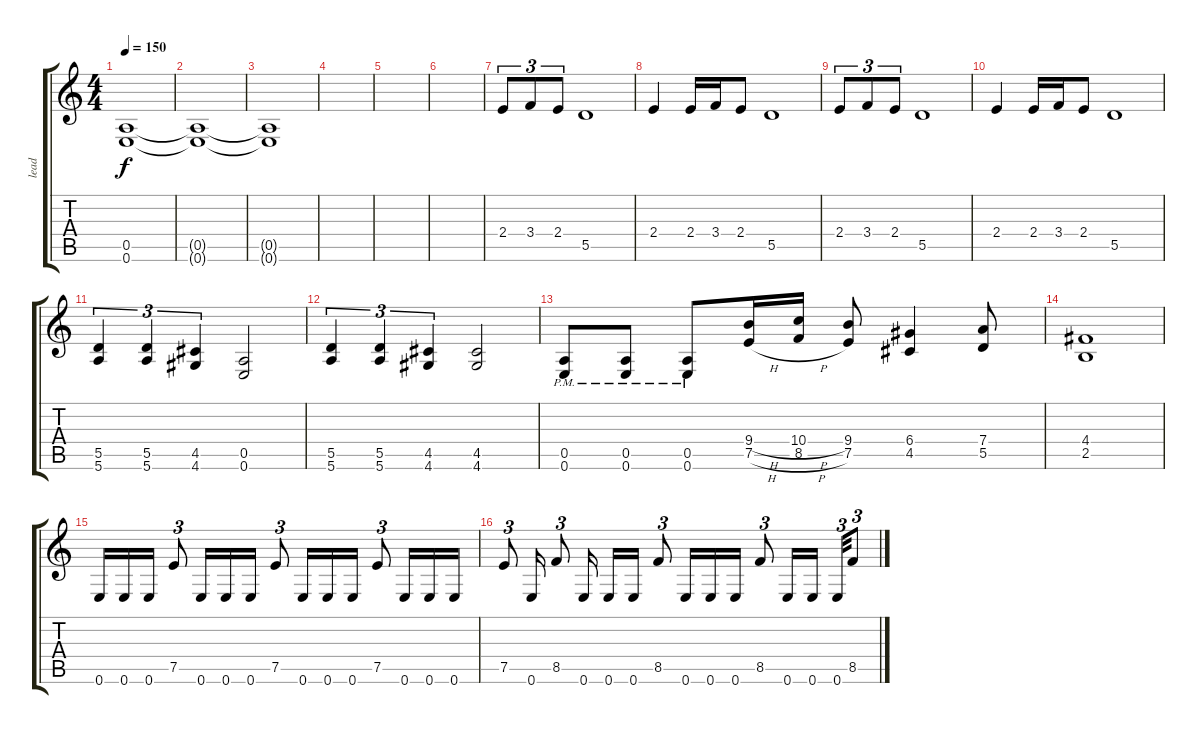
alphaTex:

\track ("lead" "lead") {instrument distortionguitar}
\staff {score tabs}
\tuning (E4 B3 G3 D3 A2 E2) {hide}
\ts (4 4)
\tempo 150
\clef g2
\ks c
(0.5{t} 0.6{t}).1{dy f} |
(0.5{t} 0.6{t}).1 |
(0.5{t} 0.6{t}).1 |
|
|
|
2.4.8{tu (3 2)} 3.4.8{tu (3 2)} 2.4.8{tu (3 2)} 5.5.1 |
2.4.4 2.4.16 3.4.16 2.4.8 5.5.1 |
2.4.8{tu (3 2)} 3.4.8{tu (3 2)} 2.4.8{tu (3 2)} 5.5.1 |
2.4.4 2.4.16 3.4.16 2.4.8 5.5.1 |
(5.5 5.6).4{tu (3 2)} (5.5 5.6).4{tu (3 2)} (4.5 4.6).4{tu (3 2)} (0.5 0.6).2 |
(5.5 5.6).4{tu (3 2)} (5.5 5.6).4{tu (3 2)} (4.5 4.6).4{tu (3 2)} (4.5 4.6).2 |
(0.5{pm} 0.6{pm}).8 (0.5{pm} 0.6{pm}).8 (0.5{pm} 0.6).8 (9.4{h} 7.5{h}).16 (10.4{h} 8.5{h}).16 (9.4 7.5).8 (6.4 4.5).4 (7.4 5.5).8 |
(4.4 2.5).1 |
0.6.16 0.6.16 0.6.16 7.5.8{tu (3 2)} 0.6.16 0.6.16 0.6.16 7.5.8{tu (3 2)} 0.6.16 0.6.16 0.6.16 7.5.8{tu (3 2)} 0.6.16 0.6.16 0.6.16 |
7.5.8{tu (3 2)} 0.6.16 8.5.8{tu (3 2)} 0.6.16 0.6.16 0.6.16 8.5.8{tu (3 2)} 0.6.16 0.6.16 0.6.16 8.5.8{tu (3 2)} 0.6.16 0.6.16{beam splitsecondary} 0.6.32{tu (3 2)} 8.5.8{tu (3 2)}
